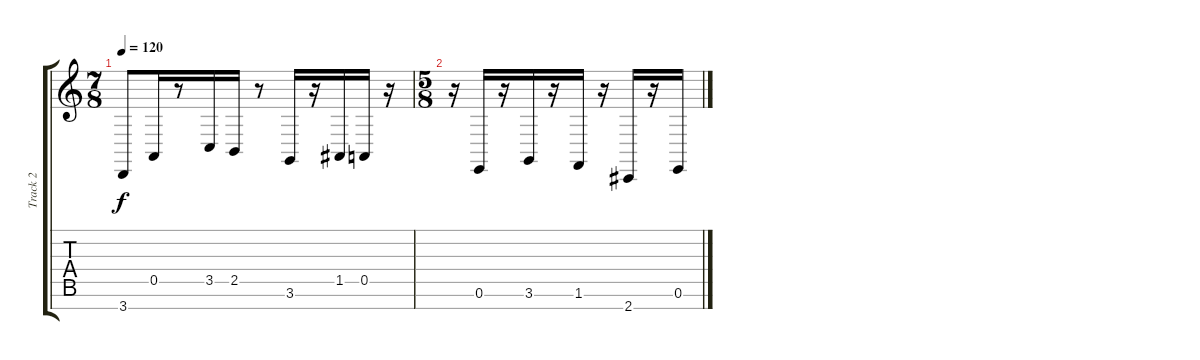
\track ("Track 2" "Track 2") {instrument acousticgrandpiano}
\staff {score tabs}
\tuning (E4 B3 G3 D3 A2 E2 B1) {hide}
\ts (7 8)
\tempo 120
\clef g2
\ks c
3.7.8{dy f} 0.5.16 r.8 3.5.16 2.5.16 r.8 3.6.16 r.16 1.5.16 0.5.16 r.16 |
\ts (5 8)
r.16 0.6.16 r.16 3.6.16 r.16 1.6.16 r.16 2.7.16 r.16 0.6.16
